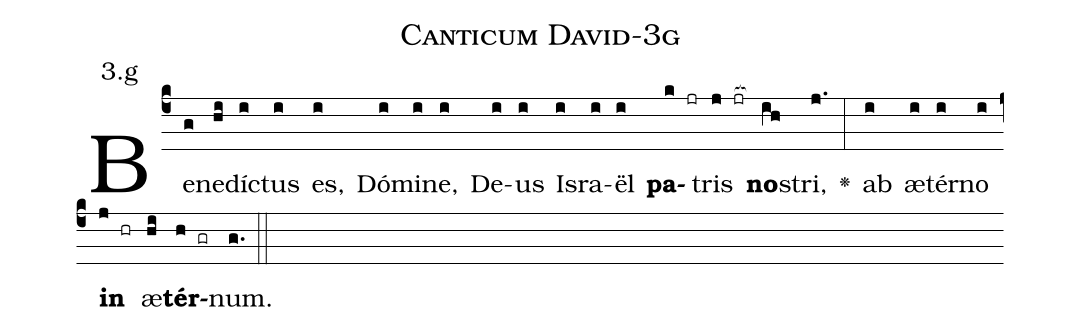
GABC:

name: Canticum David-3g;
annotation: 3.g;
%%
(c4)Be(g)ne(hi)dí(i)ctus(i) es,(i) Dó(i)mi(i)ne,(i) De(i)us(i) Is(i)ra(i)ël(i) <b>pa</b>(k jr)tris(j jr[ocb:1{]) <b>no</b>(ih[ocb:0}])stri,(j.) <v>\greheightstar</v>(:) ab(i) æ(i)tér(i)no(i) <b>in</b>(j hr) æ(hi)<b>tér</b>(h gr)num.(g.) (::)


%E(i) u(i) o(j) u(hi) a(h) e.(g.) (::)
